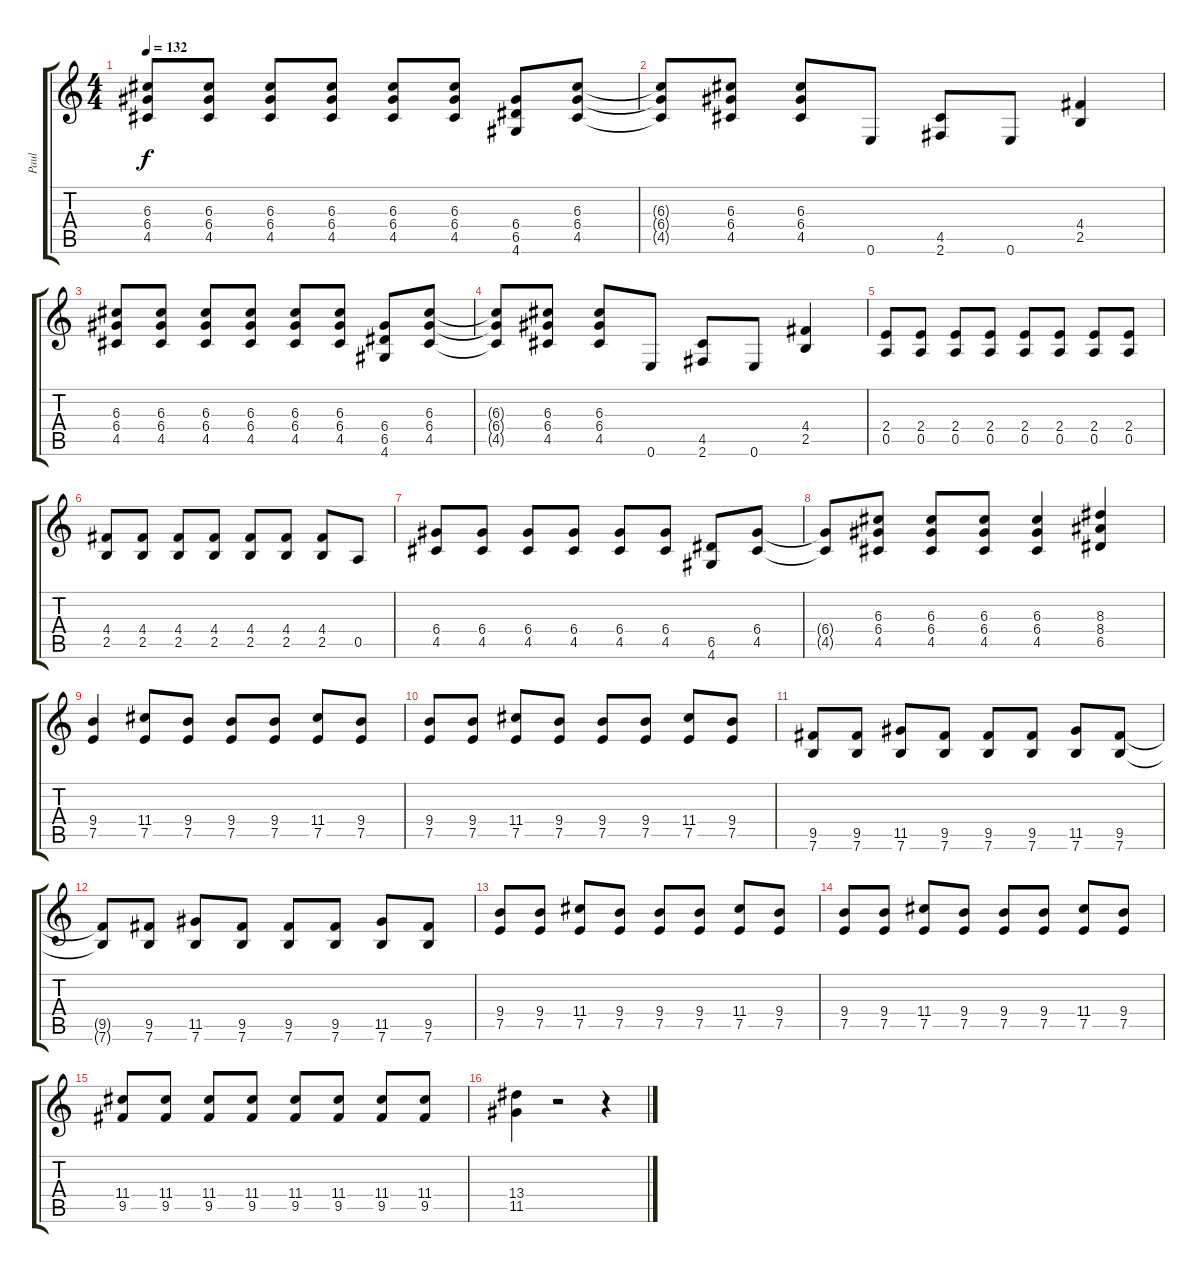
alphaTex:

\track ("Paul" "Paul") {instrument overdrivenguitar}
\staff {score tabs}
\tuning (E4 B3 G3 D3 A2 E2) {hide}
\ts (4 4)
\tempo 132
\clef g2
\ks c
(6.3 6.4 4.5).8{dy f} (6.3 6.4 4.5).8 (6.3 6.4 4.5).8 (6.3 6.4 4.5).8 (6.3 6.4 4.5).8 (6.3 6.4 4.5).8 (6.4 6.5 4.6).8 (6.3 6.4 4.5).8 |
(6.3{t} 6.4{t} 4.5{t}).8 (6.3 6.4 4.5).8 (6.3 6.4 4.5).8 0.6.8 (4.5 2.6).8 0.6.8 (4.4 2.5).4 |
(6.3 6.4 4.5).8 (6.3 6.4 4.5).8 (6.3 6.4 4.5).8 (6.3 6.4 4.5).8 (6.3 6.4 4.5).8 (6.3 6.4 4.5).8 (6.4 6.5 4.6).8 (6.3 6.4 4.5).8 |
(6.3{t} 6.4{t} 4.5{t}).8 (6.3 6.4 4.5).8 (6.3 6.4 4.5).8 0.6.8 (4.5 2.6).8 0.6.8 (4.4 2.5).4 |
(2.4 0.5).8 (2.4 0.5).8 (2.4 0.5).8 (2.4 0.5).8 (2.4 0.5).8 (2.4 0.5).8 (2.4 0.5).8 (2.4 0.5).8 |
(4.4 2.5).8 (4.4 2.5).8 (4.4 2.5).8 (4.4 2.5).8 (4.4 2.5).8 (4.4 2.5).8 (4.4 2.5).8 0.5.8 |
(6.4 4.5).8 (6.4 4.5).8 (6.4 4.5).8 (6.4 4.5).8 (6.4 4.5).8 (6.4 4.5).8 (6.5 4.6).8 (6.4 4.5).8 |
(6.4{t} 4.5{t}).8 (6.3 6.4 4.5).8 (6.3 6.4 4.5).8 (6.3 6.4 4.5).8 (6.3 6.4 4.5).4 (8.3 8.4 6.5).4 |
(9.4 7.5).4 (11.4 7.5).8 (9.4 7.5).8 (9.4 7.5).8 (9.4 7.5).8 (11.4 7.5).8 (9.4 7.5).8 |
(9.4 7.5).8 (9.4 7.5).8 (11.4 7.5).8 (9.4 7.5).8 (9.4 7.5).8 (9.4 7.5).8 (11.4 7.5).8 (9.4 7.5).8 |
(9.5 7.6).8 (9.5 7.6).8 (11.5 7.6).8 (9.5 7.6).8 (9.5 7.6).8 (9.5 7.6).8 (11.5 7.6).8 (9.5 7.6).8 |
(9.5{t} 7.6{t}).8 (9.5 7.6).8 (11.5 7.6).8 (9.5 7.6).8 (9.5 7.6).8 (9.5 7.6).8 (11.5 7.6).8 (9.5 7.6).8 |
(9.4 7.5).8 (9.4 7.5).8 (11.4 7.5).8 (9.4 7.5).8 (9.4 7.5).8 (9.4 7.5).8 (11.4 7.5).8 (9.4 7.5).8 |
(9.4 7.5).8 (9.4 7.5).8 (11.4 7.5).8 (9.4 7.5).8 (9.4 7.5).8 (9.4 7.5).8 (11.4 7.5).8 (9.4 7.5).8 |
(11.4 9.5).8 (11.4 9.5).8 (11.4 9.5).8 (11.4 9.5).8 (11.4 9.5).8 (11.4 9.5).8 (11.4 9.5).8 (11.4 9.5).8 |
(13.4 11.5).4 r.2 r.4
